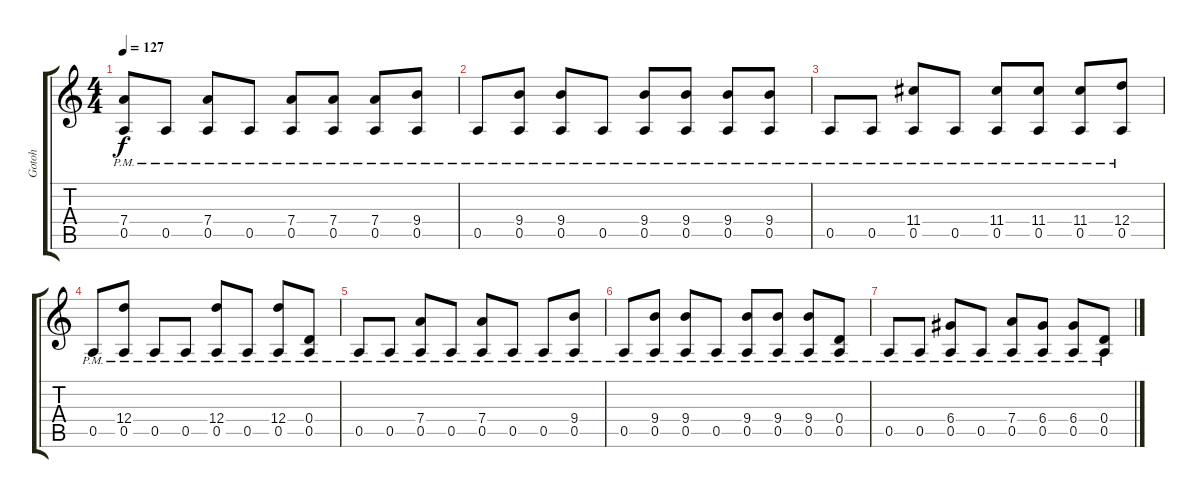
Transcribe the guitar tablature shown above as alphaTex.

\track ("Gotoh" "Gotoh") {instrument electricguitarmuted}
\staff {score tabs}
\tuning (E4 B3 G3 D3 A2 E2) {hide}
\ts (4 4)
\tempo 127
\clef g2
\ks c
(7.4{pm} 0.5{pm}).8{dy f} 0.5{pm}.8 (7.4{pm} 0.5{pm}).8 0.5{pm}.8 (7.4{pm} 0.5{pm}).8 (7.4{pm} 0.5{pm}).8 (7.4{pm} 0.5{pm}).8 (9.4{pm} 0.5{pm}).8 |
0.5{pm}.8 (9.4{pm} 0.5{pm}).8 (9.4{pm} 0.5{pm}).8 0.5{pm}.8 (9.4{pm} 0.5{pm}).8 (9.4{pm} 0.5{pm}).8 (9.4{pm} 0.5{pm}).8 (9.4{pm} 0.5{pm}).8 |
0.5{pm}.8 0.5{pm}.8 (11.4{pm} 0.5{pm}).8 0.5{pm}.8 (11.4{pm} 0.5{pm}).8 (11.4{pm} 0.5{pm}).8 (11.4{pm} 0.5{pm}).8 (12.4{pm} 0.5{pm}).8 |
0.5{pm}.8 (12.4{pm} 0.5{pm}).8 0.5{pm}.8 0.5{pm}.8 (12.4{pm} 0.5{pm}).8 0.5{pm}.8 (12.4{pm} 0.5{pm}).8 (0.4{pm} 0.5{pm}).8 |
0.5{pm}.8 0.5{pm}.8 (7.4{pm} 0.5{pm}).8 0.5{pm}.8 (7.4{pm} 0.5{pm}).8 0.5{pm}.8 0.5{pm}.8 (9.4{pm} 0.5{pm}).8 |
0.5{pm}.8 (9.4{pm} 0.5{pm}).8 (9.4{pm} 0.5{pm}).8 0.5{pm}.8 (9.4{pm} 0.5{pm}).8 (9.4{pm} 0.5{pm}).8 (9.4{pm} 0.5{pm}).8 (0.4{pm} 0.5{pm}).8 |
0.5{pm}.8 0.5{pm}.8 (6.4{pm} 0.5{pm}).8 0.5{pm}.8 (7.4{pm} 0.5{pm}).8 (6.4{pm} 0.5{pm}).8 (6.4{pm} 0.5{pm}).8 (0.4{pm} 0.5{pm}).8
